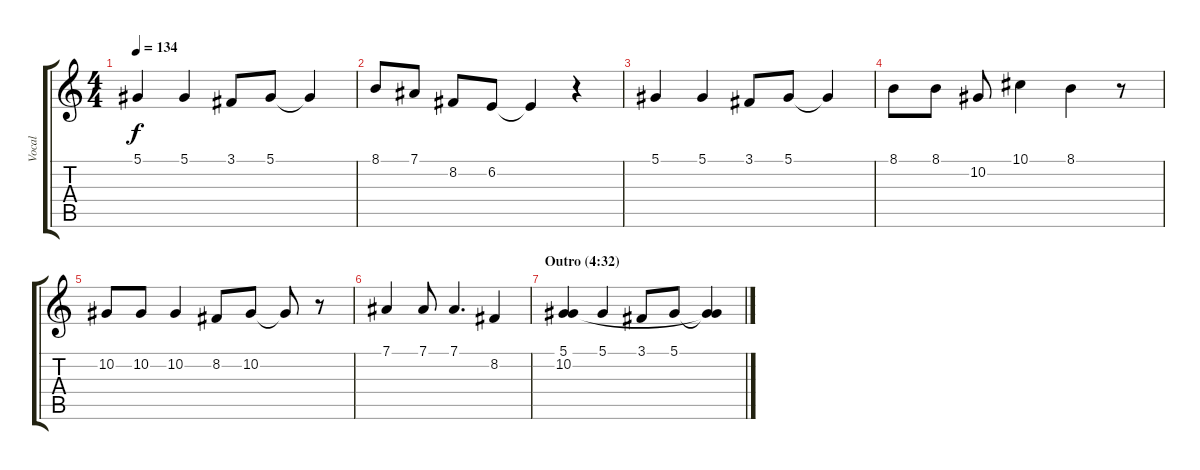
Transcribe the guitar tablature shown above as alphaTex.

\track ("Vocal" "Vocal") {instrument lead6voice}
\staff {score tabs}
\tuning (Eb4 Bb3 Gb3 Db3 Ab2 Eb2) {hide}
\ts (4 4)
\tempo 134
\clef g2
\ks c
5.1.4{dy f} 5.1.4 3.1.8 5.1.8 5.1{t}.4 |
8.1.8 7.1.8 8.2.8 6.2.8 6.2{t}.4 r.4 |
5.1.4 5.1.4 3.1.8 5.1.8 5.1{t}.4 |
8.1.8 8.1.8 10.2.8 10.1.4 8.1.4 r.8 |
10.2.8 10.2.8 10.2.4 8.2.8 10.2.8 10.2{t}.8 r.8 |
7.1.4 7.1.8 7.1.4{d} 8.2.4 |
\section ("" "Outro (4:32)")
(5.1 10.2).4 5.1.4 3.1.8 5.1.8 (5.1{t} 10.2{t}).4
